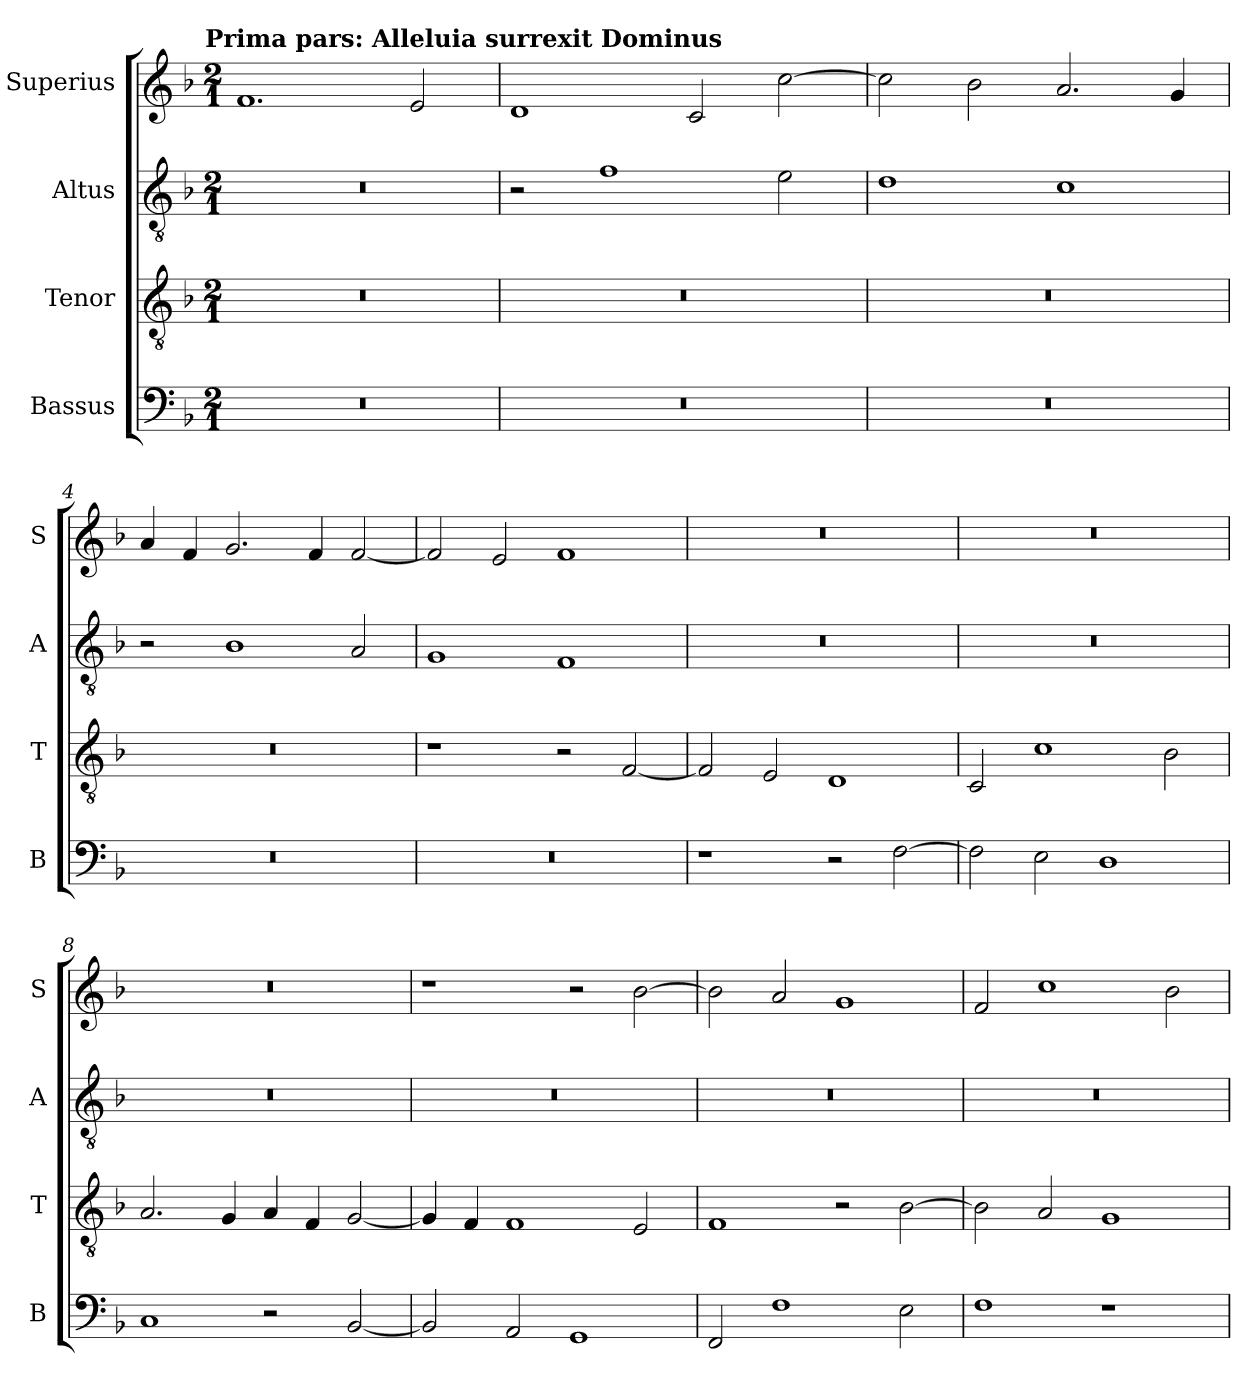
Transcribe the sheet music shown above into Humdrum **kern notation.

**kern	**kern	**kern	**kern
*part4	*part3	*part2	*part1
*staff4	*staff3	*staff2	*staff1
*I"Bassus	*I"Tenor	*I"Altus	*I"Superius
*I'B	*I'T	*I'A	*I'S
*clefF4	*clefGv2	*clefGv2	*clefG2
*k[b-]	*k[b-]	*k[b-]	*k[b-]
*F:	*F:	*F:	*F:
!!LO:TX:omd:t=Prima pars&colon; Alleluia surrexit Dominus
*M2/1	*M2/1	*M2/1	*M2/1
=1	=1	=1	=1
0r	0r	0r	1.f
.	.	.	2e
=2	=2	=2	=2
0r	0r	2r	1d
.	.	1f	.
.	.	.	2c
.	.	2e	[2cc
=3	=3	=3	=3
0r	0r	1d	2cc]
.	.	.	2b-
.	.	1c	2.a
.	.	.	4g
=4	=4	=4	=4
0r	0r	2r	4a
.	.	.	4f
.	.	1B-	2.g
.	.	.	4f
.	.	2A	[2f
=5	=5	=5	=5
0r	1r	1G	2f]
.	.	.	2e
.	2r	1F	1f
.	[2F	.	.
=6	=6	=6	=6
1r	2F]	0r	0r
.	2E	.	.
2r	1D	.	.
[2F	.	.	.
=7	=7	=7	=7
2F]	2C	0r	0r
2E	1c	.	.
1D	.	.	.
.	2B-	.	.
=8	=8	=8	=8
1C	2.A	0r	0r
.	4G	.	.
2r	4A	.	.
.	4F	.	.
[2BB-	[2G	.	.
=9	=9	=9	=9
2BB-]	4G]	0r	1r
.	4F	.	.
2AA	1F	.	.
1GG	.	.	2r
.	2E	.	[2b-
=10	=10	=10	=10
2FF	1F	0r	2b-]
1F	.	.	2a
.	2r	.	1g
2E	[2B-	.	.
=11	=11	=11	=11
1F	2B-]	0r	2f
.	2A	.	1cc
1r	1G	.	.
.	.	.	2b-
=	=	=	=
*-	*-	*-	*-
